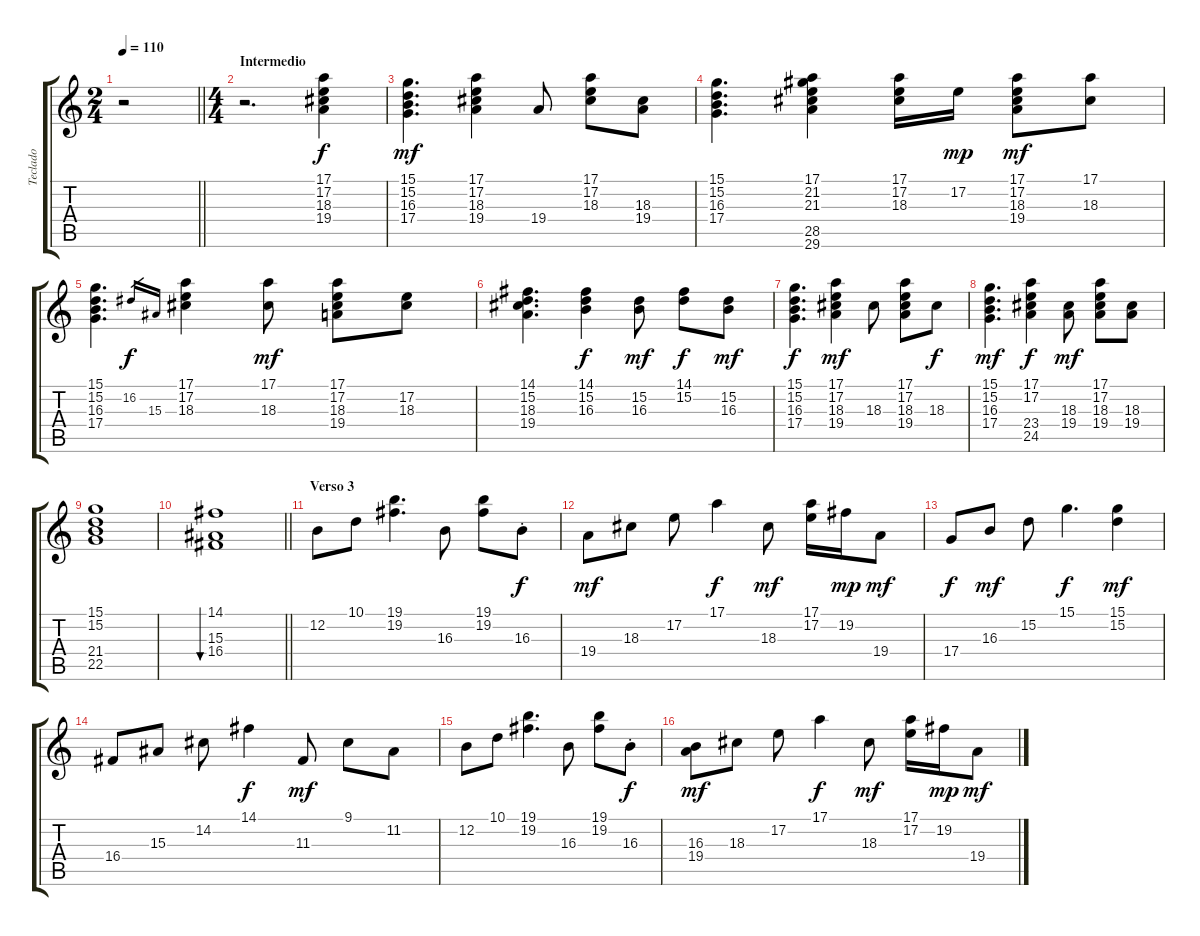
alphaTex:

\track ("Teclado" "Teclado") {instrument drawbarorgan}
\staff {score tabs}
\tuning (E4 B3 G3 D3 A2 E2) {hide}
\ts (2 4)
\tempo 110
\clef g2
\barLineRight lightlight
\ks c
r.2{dy ff} |
\ts (4 4)
\section ("" "Intermedio")
r.2{d} (17.1 17.2 18.3 19.4).4{dy f} |
(15.1 15.2 16.3 17.4).4{d dy mf} (17.1 17.2 18.3 19.4).4 19.4.8 (17.1 17.2 18.3).8 (18.3 19.4).8 |
(15.1 15.2 16.3 17.4).4{d} (17.1 21.2 21.3 28.5 29.6).4 (17.1 17.2 18.3).16 17.2.16{dy mp} (17.1 17.2 18.3 19.4).8{dy mf} (17.1 18.3).8 |
(15.1 15.2 16.3 17.4).4{d} 16.2.16{gr dy f} 15.3.16{gr} (17.1 17.2 18.3).4 (17.1 18.3).8{dy mf} (17.1 17.2 18.3 19.4).8 (17.2 18.3).8 |
(14.1 15.2 18.3 19.4).4{d} (14.1 15.2 16.3).4{dy f} (15.2 16.3).8{dy mf} (14.1 15.2).8{dy f} (15.2 16.3).8{dy mf} |
(15.1 15.2 16.3 17.4).4{d dy f} (17.1 17.2 18.3 19.4).4{dy mf} 18.3.8 (17.1 17.2 18.3 19.4).8 18.3.8{dy f} |
(15.1 15.2 16.3 17.4).4{d dy mf} (17.1 17.2 23.4 24.5).4{dy f} (18.3 19.4).8{dy mf} (17.1 17.2 18.3 19.4).8 (18.3 19.4).8 |
(15.1 15.2 21.4 22.5).1 |
\barLineRight lightlight
(14.1 15.3 16.4).1{bu 60} |
\section ("" "Verso 3")
12.2.8 10.1.8 (19.1 19.2).4{d} 16.3.8 (19.1 19.2).8 16.3{st}.8{dy f} |
19.4.8{dy mf} 18.3.8 17.2.8 17.1.4{dy f} 18.3.8{dy mf} (17.1 17.2).16 19.2.16{dy mp} 19.4.8{dy mf} |
17.4.8{dy f} 16.3.8{dy mf} 15.2.8 15.1.4{d dy f} (15.1 15.2).4{dy mf} |
16.4.8 15.3.8 14.2.8 14.1.4{dy f} 11.3.8{dy mf} 9.1.8 11.2.8 |
12.2.8 10.1.8 (19.1 19.2).4{d} 16.3.8 (19.1 19.2).8 16.3{st}.8{dy f} |
(16.3 19.4).8{dy mf} 18.3.8 17.2.8 17.1.4{dy f} 18.3.8{dy mf} (17.1 17.2).16 19.2.16{dy mp} 19.4.8{dy mf}
